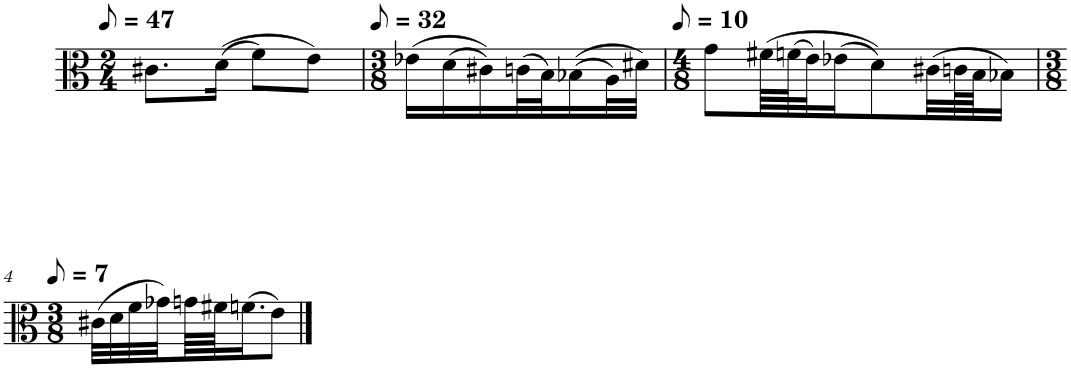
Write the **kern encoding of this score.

**kern
*part1
*staff1
*I"Viola
*I'Vla.
*clefC3
*k[]
*M2/4
*MM24
=1
8.c#X\L
((16d\Jk
8f\L)
8e\J)
=2
*M3/8
*MM16
(16e-X\LL
(16d\
16c#X\))
(32cn\L
32B\J)
((16B-X\
32A\L)
32d#X\JJJ)
=3
*M4/8
*MM5
8g\L
(64f#X\LLL
(64fn\J
32e\J)
(16e-X\J
8d\))
(32c#X\LL
64cn\L
64B\JJ
16B-X\JJ)
!!LO:LB:g=z
=4
*M3/8
*MM4
(32c#X\LLL
32d\
32f\
32g-X\)
64gn\L
64f#X\JJ
(16.fn\J
8e\J)
==
*-
